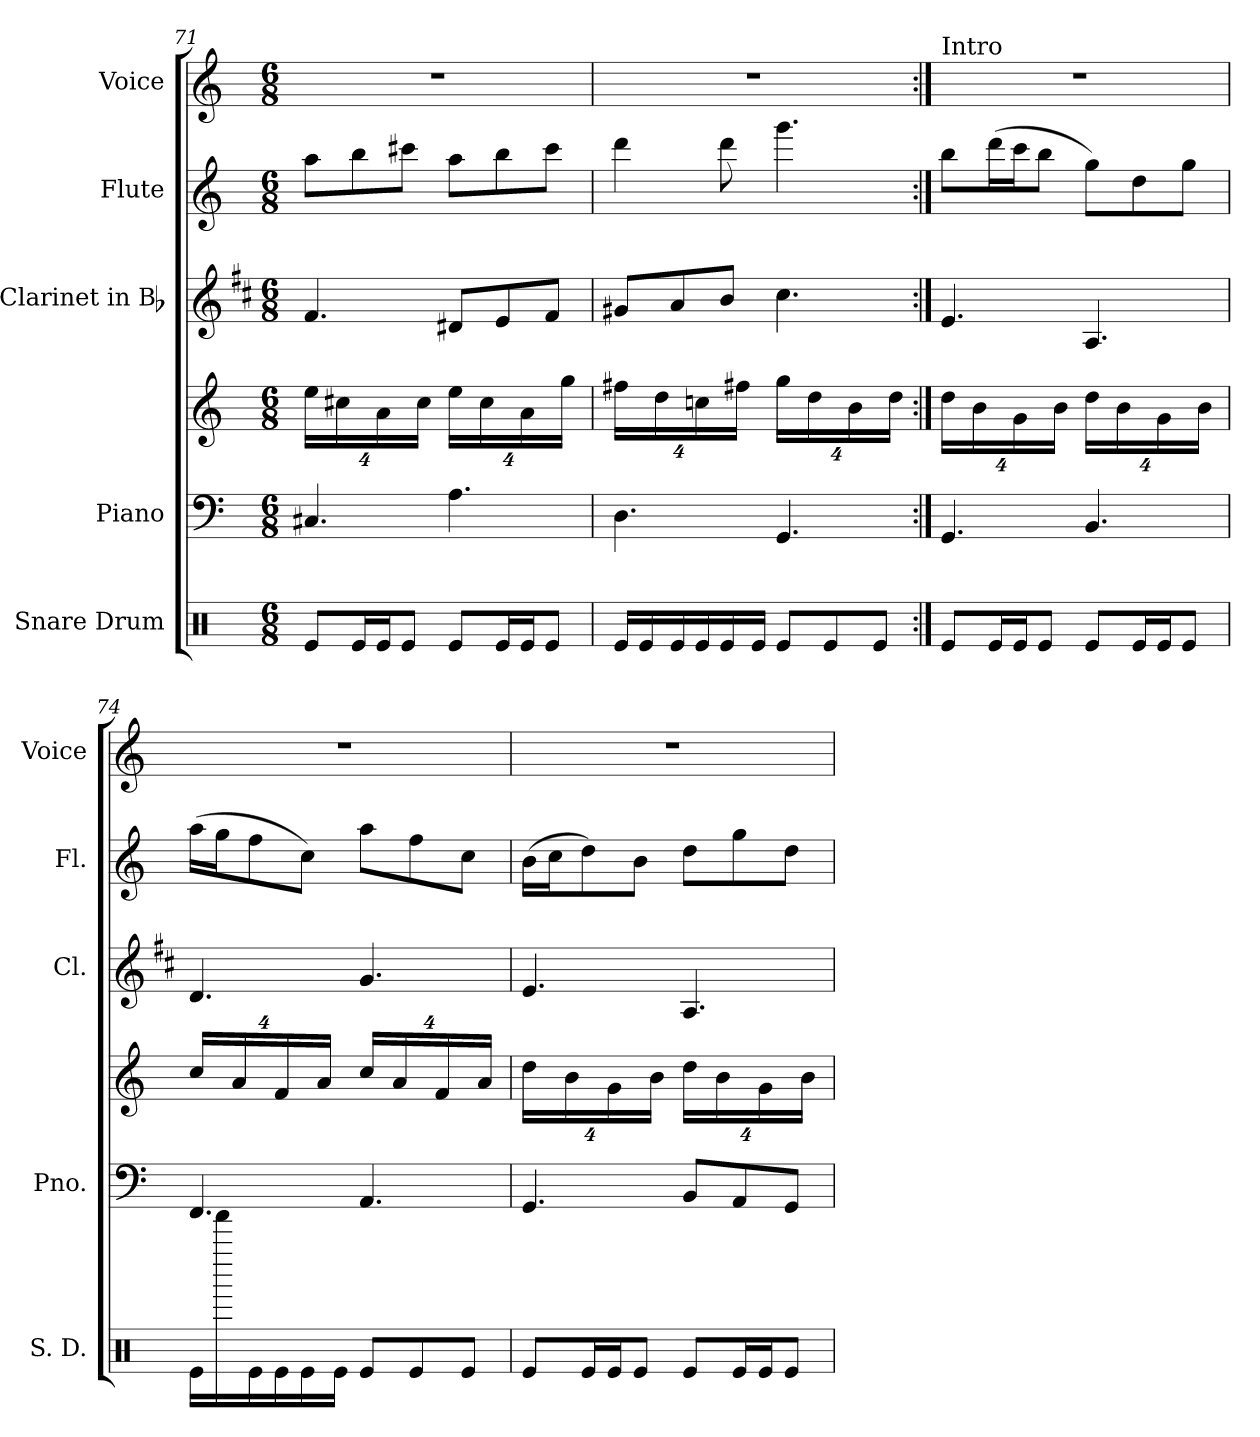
**kern	**kern	**kern	**kern	**kern	**kern
*part5	*part4	*part4	*part3	*part2	*part1
*staff6	*staff5	*staff4	*staff3	*staff2	*staff1
*I"Snare Drum	*I"Piano	*	*I"Clarinet in Bb	*I"Flute	*I"Voice
*I'S. D.	*I'Pno.	*	*I'Cl.	*I'Fl.	*I'Voice
*clefX	*clefF4	*clefG2	*clefG2	*clefG2	*clefG2
*	*	*	*ITrd1c2	*	*
*k[]	*k[]	*k[]	*k[]	*k[]	*k[]
*C:	*C:	*C:	*C:	*C:	*C:
*M6/8	*M6/8	*M6/8	*M6/8	*M6/8	*M6/8
*	*	*Xbrackettup	*	*	*
=71	=71	=71	=71	=71	=71
!	!	!	!	!	!LO:N:vis=1
8Rei/L	4.C#Xi/	32%3eei\LL	4.ei/	8aai\L	2.r
.	.	32%3cc#Xi\	.	.	.
16Rei/L	.	.	.	8bbi\	.
16Rei/J	.	32%3ai\	.	.	.
8Rei/J	.	.	.	8ccc#Xi\J	.
.	.	32%3cc#i\JJ	.	.	.
8Rei/L	4.Ai\	32%3eei\LL	8c#Xi/L	8aai\L	.
.	.	32%3cc#i\	.	.	.
16Rei/L	.	.	8di/	8bbi\	.
16Rei/J	.	32%3ai\	.	.	.
8Rei/J	.	.	8ei/J	8ccc#i\J	.
.	.	32%3ggi\JJ	.	.	.
=72	=72	=72	=72	=72	=72
!	!	!	!	!	!LO:N:vis=1
16Rei/LL	4.Di\	32%3ff#Xi\LL	8f#Xi/L	4dddi\	2.r
16Rei/	.	.	.	.	.
.	.	32%3ddi\	.	.	.
16Rei/	.	.	8gi/	.	.
16Rei/	.	32%3ccni\	.	.	.
16Rei/	.	.	8ai/J	8dddi\	.
.	.	32%3ff#Xi\JJ	.	.	.
16Rei/JJ	.	.	.	.	.
8Rei/L	4.GGi/	32%3ggi\LL	4.bi\	4.gggi\	.
.	.	32%3ddi\	.	.	.
8Rei/	.	.	.	.	.
.	.	32%3bi\	.	.	.
8Rei/J	.	.	.	.	.
.	.	32%3ddi\JJ	.	.	.
=73:|!	=73:|!	=73:|!	=73:|!	=73:|!	=73:|!
!	!	!	!	!	!LO:TX:a:t=Intro
!	!	!	!	!	!LO:N:vis=1
8Rei/L	4.GGi/	32%3ddi\LL	4.di/	8bbi\L	2.r
.	.	32%3bi\	.	.	.
16Rei/L	.	.	.	(16dddi\L	.
16Rei/J	.	32%3gi\	.	16ccci\J	.
8Rei/J	.	.	.	8bbi\J	.
.	.	32%3bi\JJ	.	.	.
8Rei/L	4.BBi/	32%3ddi\LL	4.Gi/	8ggi\L)	.
.	.	32%3bi\	.	.	.
16Rei/L	.	.	.	8ddi\	.
16Rei/J	.	32%3gi\	.	.	.
8Rei/J	.	.	.	8ggi\J	.
.	.	32%3bi\JJ	.	.	.
!!LO:LB:g=z
=74	=74	=74	=74	=74	=74
!	!	!	!	!	!LO:N:vis=1
16Rei\LL	4.FFi/	32%3cci/LL	4.ci/	(16aai\LL	2.r
16Rfffffi\	.	.	.	16ggi\J	.
.	.	32%3ai/	.	.	.
16Rei\	.	.	.	8ffi\	.
16Rei\	.	32%3fi/	.	.	.
16Rei\	.	.	.	8cci\J)	.
.	.	32%3ai/JJ	.	.	.
16Rei\JJ	.	.	.	.	.
8Rei/L	4.AAi/	32%3cci/LL	4.fi/	8aai\L	.
.	.	32%3ai/	.	.	.
8Rei/	.	.	.	8ffi\	.
.	.	32%3fi/	.	.	.
8Rei/J	.	.	.	8cci\J	.
.	.	32%3ai/JJ	.	.	.
=75	=75	=75	=75	=75	=75
!	!	!	!	!	!LO:N:vis=1
8Rei/L	4.GGi/	32%3ddi\LL	4.di/	(16bi\LL	2.r
.	.	.	.	16cci\J	.
.	.	32%3bi\	.	.	.
16Rei/L	.	.	.	8ddi\)	.
16Rei/J	.	32%3gi\	.	.	.
8Rei/J	.	.	.	8bi\J	.
.	.	32%3bi\JJ	.	.	.
8Rei/L	8BBi/L	32%3ddi\LL	4.Gi/	8ddi\L	.
.	.	32%3bi\	.	.	.
16Rei/L	8AAi/	.	.	8ggi\	.
16Rei/J	.	32%3gi\	.	.	.
8Rei/J	8GGi/J	.	.	8ddi\J	.
.	.	32%3bi\JJ	.	.	.
=	=	=	=	=	=
*-	*-	*-	*-	*-	*-
